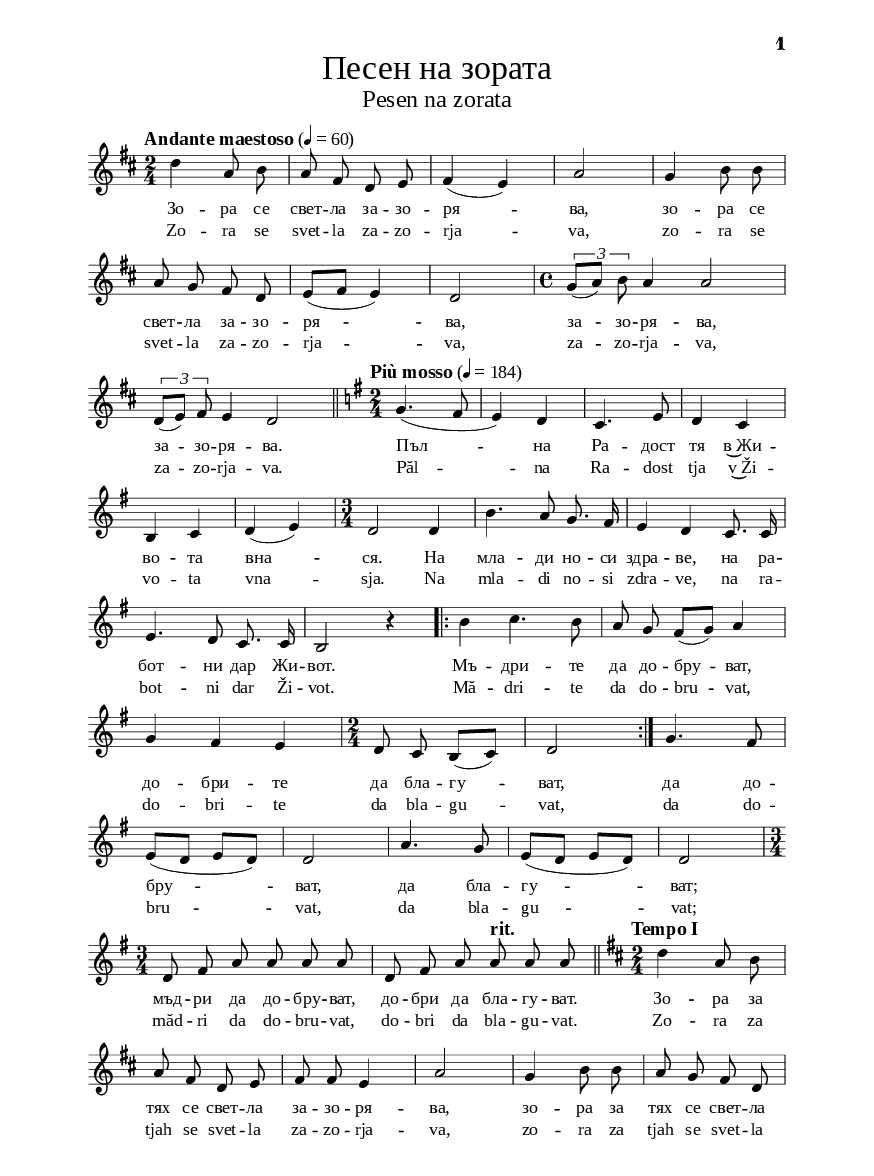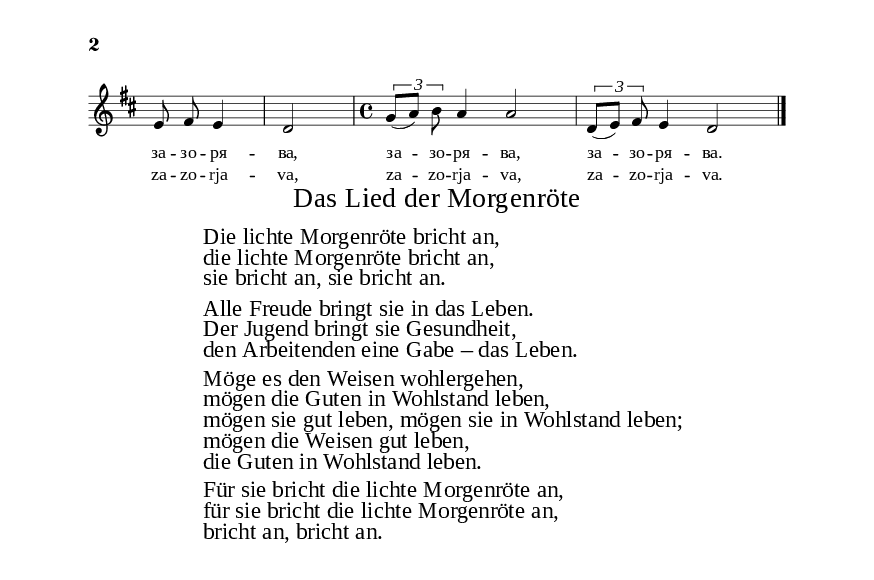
\version "2.24.2"

% include paper part and global functions
\include "include/globals.ily"

\bookpart {
  \label #'ref106
  \tocItem \markup "Песен на зората – Pesen na zorata"
  \include "include/bookpart-paper.ily"
  \score {
    \include "include/score-layout.ily"


    \new Voice \relative c' {
      \clef treble
      \key d \major
      \time 2/4
      \tempoFunc "Andante maestoso" 4 "60"
      \autoBeamOff


      \autoBeamOff
      d'4 a8 b8 | a8 fis8 d e | fis4 ( e4 ) | a2 | g4 b8 b| \break

      a8 g fis d | e [ ( fis ] e4 )  | d2 | \time 4/4 \tuplet 3/2 { { g8 [ (   a8 ) ] b8 } } a4 a2 \break

      \tuplet 3/2 {    { d,8 [( e8 )] } fis8 } e4 d2 \bar "||"  \key g \major \time 2/4
      \tempoFunc "Più mosso" 4 "184"
      g4. ( fis8 | e4 ) d4 | c4. e8 |  d4 c | \break

      b4 c | d (e) | \time 3/4 d2 d4 | b'4. a8 g8. fis16 | e4 d c8. c16  | \break

      e4. d8 c8. c16 | b2 r4 \bar ".|:"
      b'4 c4. b8 | a8 g fis [(g)] a4  \break

      g4 fis e | \time 2/4 d8 c b8 [(c8) ] | d2 |
      \bar ":|." g4. fis8 | \break

      e8 [( d ] e [d ]) | d2 | a'4. g8  |  e8 [( d8  ] e8 [d8 ]) | d2 | \break

      \time 3/4 d8 fis a a a a | d, fis a \tempo "rit." a a a \bar "||" \key d \major \time 2/4 \tempo "Tempo I" d4 a8 b | \break

      a8 fis d e | fis fis e4| a2 | g4 b8 b | a g fis d | \break

      e8 fis e4 | d2 | \time 4/4 \tuplet 3/2 { g8 [(a8)] b } a4 a2 | \tuplet 3/2 {d,8 [(e8)] fis8  }e4 d2 \bar "|."


    }

    \addlyrics {
      Зо -- ра се свет -- ла за -- зо -- ря -- ва,
      зо -- ра се свет -- ла за -- зо -- ря -- ва,
      за -- зо -- ря -- ва, за -- зо -- ря -- ва.

      Пъл -- на 	Pа -- дост тя в~Жи -- во -- та вна -- ся.

      На мла -- ди но -- си здра -- ве,

      на ра -- бот -- ни дар Жи -- вот.

      Мъ -- дри -- те да до -- бру -- ват,

      до -- бри -- те да бла -- гу -- ват,


      да до -- бру -- ват, да бла -- гу -- ват;

      мъд -- ри да до -- бру -- ват,

      до -- бри да бла -- гу -- ват.

      Зо -- ра за тях се свет -- ла за -- зо -- ря -- ва,

      зо -- ра за тях се свет -- ла за -- зо -- ря -- ва,

      за -- зо -- ря -- ва, за -- зо -- ря -- ва.
    }

    \addlyrics {
      Zo -- ra se svet -- la za -- zo -- rja -- va,
      zo -- ra se svet -- la za -- zo -- rja -- va,
      za -- zo -- rja -- va, za -- zo -- rja -- va.

      Păl -- na 	Ra -- dost tja v~Ži -- vo -- ta vna -- sja.

      Na mla -- di no -- si zdra -- ve,

      na ra -- bot -- ni dar Ži -- vot.

      Mă -- dri -- te da do -- bru -- vat,

      do -- bri -- te da bla -- gu -- vat,


      da do -- bru -- vat, da bla -- gu -- vat;

      măd -- ri da do -- bru -- vat,

      do -- bri da bla -- gu -- vat.

      Zo -- ra za tjah se svet -- la za -- zo -- rja -- va,

      zo -- ra za tjah se svet -- la za -- zo -- rja -- va,

      za -- zo -- rja -- va, za -- zo -- rja -- va.
    }


    \header {
      title = \titleFunc "Песен на зората" "Pesen na zorata"
    }

    \midi{}

  } % score

  %\markup \dc-two "D.C." "con repitione"


  % include foreign translation(s) of the song

  \version "2.24.4"

\markup \fill-line { \fontsize #deTitleFontSize "Das Lied der Morgenröte" }

\markup \null
\markup \null
\markup \abs-fontsize #11 {
    \fill-line {
  \override #`(baseline-skip . ,deCoupletBaselineSkip)

  \column {  
    \line { " "Die lichte Morgenröte bricht an,}

    \line { " "die lichte Morgenröte bricht an,}

    \line { " "sie bricht an, sie bricht an.}
    \vspace #0.5

    \line { " "Alle Freude bringt sie in das Leben.}

    \line { " "Der Jugend bringt sie Gesundheit, }

    \line { " "den Arbeitenden eine Gabe –  das Leben. }
      \vspace #0.5

    \line { " "Möge es den Weisen wohlergehen, }

    \line { " "mögen die Guten in Wohlstand leben,}

    \line { " "mögen sie gut leben, mögen sie in Wohlstand leben;}

    \line { " "mögen die Weisen gut leben,}

    \line { " "die Guten in Wohlstand leben.}
 \vspace #0.5

    \line { " " Für sie bricht die lichte Morgenröte an,}

    \line { " " für sie bricht die lichte Morgenröte an, }

    \line { " "bricht an, bricht an. }


  }

  }


}


} % bookpart
